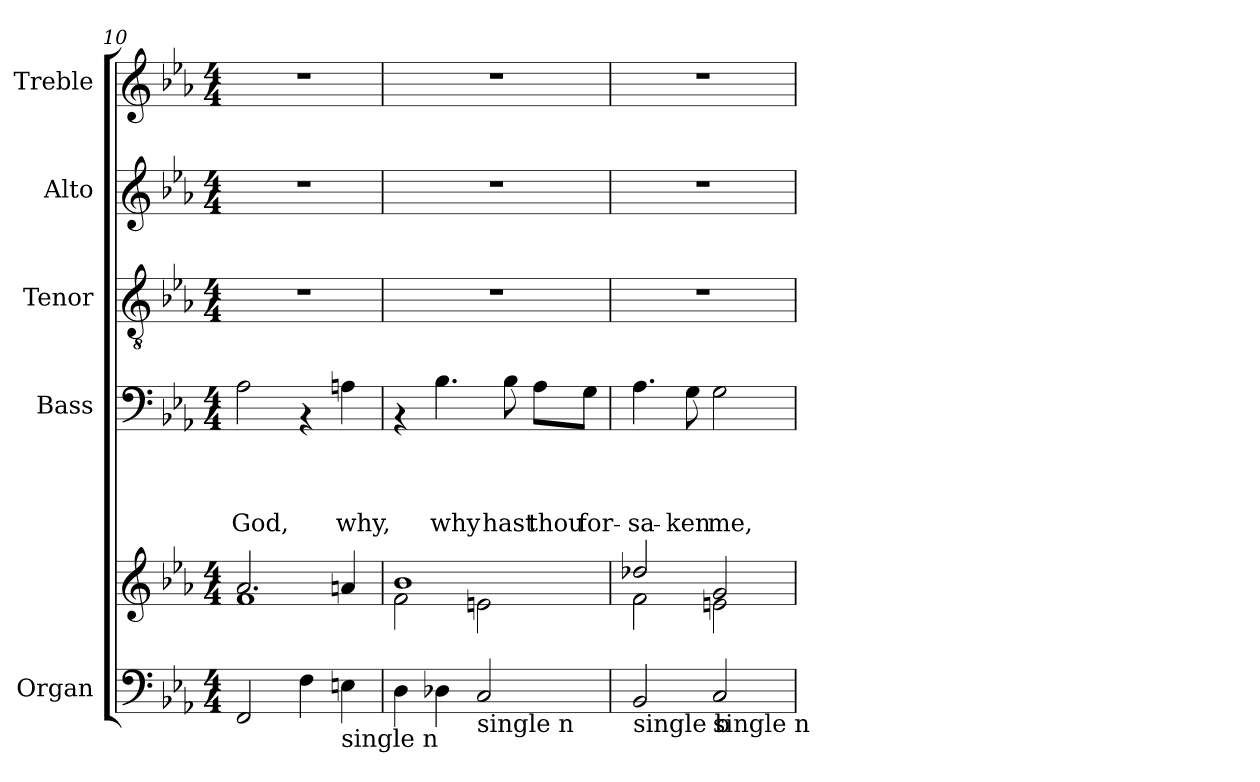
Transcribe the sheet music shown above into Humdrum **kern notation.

**kern	**kern	**kern	**text	**text	**text	**text	**kern	**kern	**kern
*part5	*part5	*part4	*part4	*part4	*part4	*part4	*part3	*part2	*part1
*staff6	*staff5	*staff4	*staff4	*staff4	*staff4	*staff4	*staff3	*staff2	*staff1
*I"Organ	*	*I"Bass	*	*	*	*	*I"Tenor	*I"Alto	*I"Treble
*	*	*I'B	*	*	*	*	*I'T	*I'A	*I'Tr
*clefF4	*clefG2	*clefF4	*	*	*	*	*clefGv2	*clefG2	*clefG2
*k[b-e-a-]	*k[b-e-a-]	*k[b-e-a-]	*	*	*	*	*k[b-e-a-]	*k[b-e-a-]	*k[b-e-a-]
*E-:	*E-:	*E-:	*	*	*	*	*E-:	*E-:	*E-:
*M4/4	*M4/4	*M4/4	*	*	*	*	*M4/4	*M4/4	*M4/4
=10	=10	=10	=10	=10	=10	=10	=10	=10	=10
*	*^	*	*	*	*	*	*	*	*
!	!	!	!	!	!	!	!LO:LY:b	!	!	!
2FF/	2.a-/	1f	2A-\	.	.	.	God,	1r	1r	1r
4F\	.	.	4rAA	.	.	.	.	.	.	.
!LO:TX:b:t=single n	!	!	!	!	!	!	!	!	!	!
!	!	!	!	!	!	!	!LO:LY:b	!	!	!
4E<\	4an/	.	4An\	.	.	.	why,	.	.	.
=11	=11	=11	=11	=11	=11	=11	=11	=11	=11	=11
4D\	1b-	2f\	4rAA	.	.	.	.	1r	1r	1r
!	!	!	!	!	!	!	!LO:LY:b	!	!	!
4D-X\	.	.	4.B-\	.	.	.	why	.	.	.
!LO:TX:b:t=single n	!	!	!	!	!	!	!	!	!	!
2C</	.	2en\	.	.	.	.	.	.	.	.
!	!	!	!	!	!	!	!LO:LY:b	!	!	!
.	.	.	8B-\	.	.	.	hast	.	.	.
!	!	!	!	!	!	!	!LO:LY:b	!	!	!
.	.	.	8A-\L	.	.	.	thou	.	.	.
!	!	!	!	!	!	!	!LO:LY:b	!	!	!
.	.	.	8G\J	.	.	.	for-	.	.	.
!!LO:PB:g=z
=12	=12	=12	=12	=12	=12	=12	=12	=12	=12	=12
!LO:TX:b:t=single b	!	!	!	!	!	!	!	!	!	!
!	!	!	!	!	!	!	!LO:LY:b	!	!	!
2BB-</	2dd-X/	2f\	4.A-\	.	.	.	-sa-	1r	1r	1r
!	!	!	!	!	!	!	!LO:LY:b	!	!	!
.	.	.	8G\	.	.	.	-ken	.	.	.
!LO:TX:b:t=single n	!	!	!	!	!	!	!	!	!	!
!	!	!	!	!	!	!	!LO:LY:b	!	!	!
2C/	2g/	2en\	2G\	.	.	.	me,	.	.	.
*	*v	*v	*	*	*	*	*	*	*	*
=	=	=	=	=	=	=	=	=	=
*-	*-	*-	*-	*-	*-	*-	*-	*-	*-
